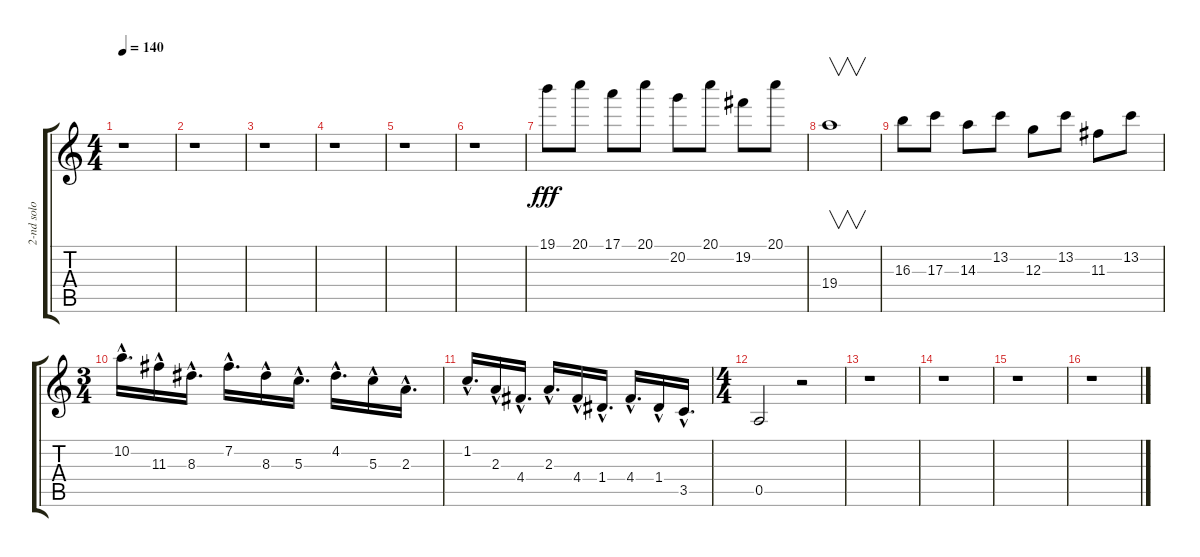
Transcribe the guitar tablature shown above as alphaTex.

\track ("2-nd solo gtr" "2-nd solo ") {instrument overdrivenguitar}
\staff {score tabs}
\tuning (E4 B3 G3 D3 A2 E2) {hide}
\ts (4 4)
\tempo 140
\clef g2
\ks c
r.1{dy fff} |
r.1 |
r.1 |
r.1 |
r.1 |
r.1 |
19.1.8 20.1.8 17.1.8 20.1.8 20.2.8 20.1.8 19.2.8 20.1.8 |
19.4.1{v} |
16.3.8 17.3.8 14.3.8 13.2.8 12.3.8 13.2.8 11.3.8 13.2.8 |
\ts (3 4)
10.2{hac}.16{d} 11.3{hac}.16 8.3{hac}.16{d} 7.2{hac}.16{d} 8.3{hac}.16 5.3{hac}.16{d} 4.2{hac}.16{d} 5.3{hac}.16 2.3{hac}.16{d} |
1.2{hac}.16{d} 2.3{hac}.16 4.4{hac}.16{d} 2.3{hac}.16{d} 4.4{hac}.16 1.4{hac}.16{d} 4.4{hac}.16{d} 1.4{hac}.16 3.5{hac}.16{d} |
\ts (4 4)
0.5.2 r.2 |
r.1 |
r.1 |
r.1 |
r.1
